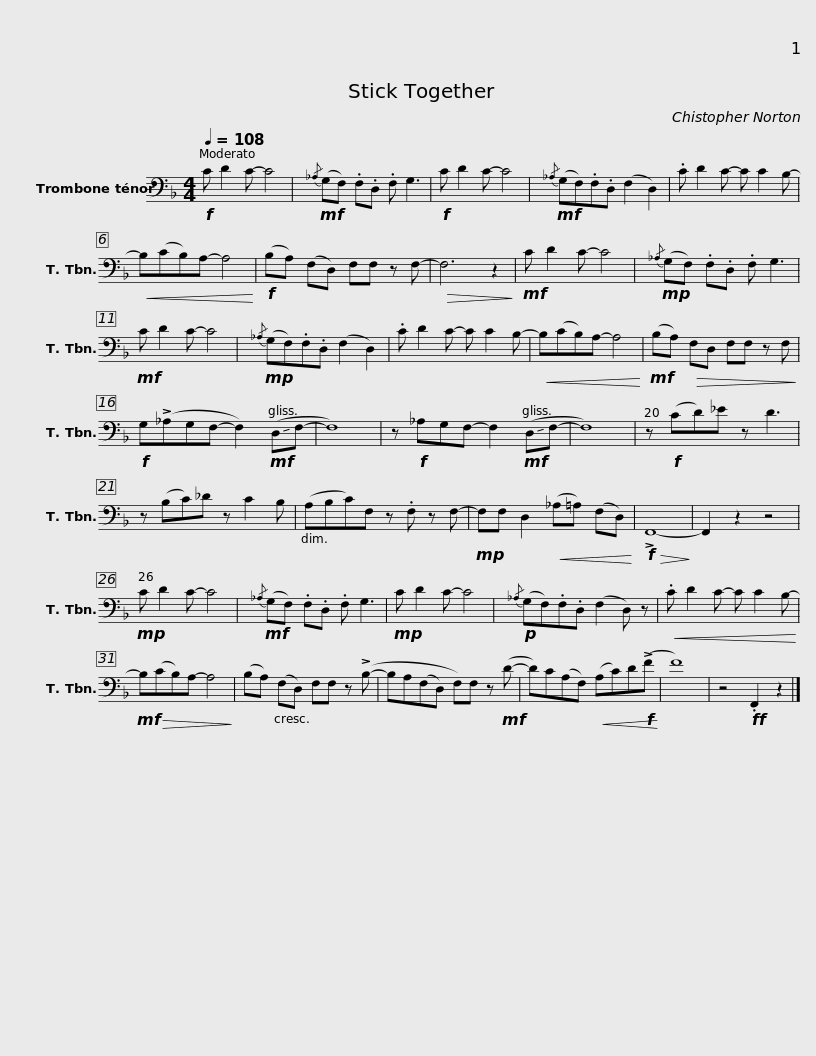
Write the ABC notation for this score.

X:1
L:1/8
Q:1/4=108
M:4/4
I:linebreak $
K:F
V:1 bass
V:1
!f! C D2 C- C4 |!mf!{/_A,} (G,F,) .F,.D, .F, G,3 |!f! C D2 C- C4 |!mf!{/_A,} (G,F,).F,.D, (F,2 D,2) |$ .C D2 C- C C2 B,- | %5
!<(! B,(CB,)A,- A,4!<)! |!f! (B,A,) (F,D,) F,F, z F,- |!>(! F,6 z2!>)! |$!mf! C D2 C- C4 |!mp!{/_A,} (G,F,) .F,.D, .F, G,3 | %10
!mf! C D2 C- C4 |!mp!{/_A,} (G,F,).F,.D, (F,2 D,2) |$ .C D2 C- C C2 B,- |!<(! B,(CB,)A,- A,4!<)! |!mf! (B,A,)!>(! F,D, F,F, z F,!>)! | %15
!f! G,(!>!_A,G,F,- F,2)!mf! (!-(!D,!-)!F,- | F,8) |$ z!f! _A,G,F,- F,2!mf! (!-(!D,!-)!F,- | F,8) | z!f! (CD)_E z D3 | %20
 z (B,C)_D z C2- B, | (A,B,C)F, z .F, z F,- |$!mp! F,F,- D,2!<(! (_A,=A,) (F,D,)!<)! |!f!!>(! !>!F,,8-!>)! | F,,2 z2 z4 | %25
!mp! C D2 C- C4 |!mf!{/_A,} (G,F,) .F,.D, .F, G,3 |$!mp! C D2 C- C4 |!p!{/_A,} (G,F,).F,.D, (F,2 D,) z |!<(! .C D2 C- C C2 B,-!<)! | %30
!mf! B,!>(!(CB,)A,- A,4!>)! |$ (B,A,) (F,D,) F,F, z (!>!B,- | B,A,(F,D,) F,)F, z!mf! (D- | D)C(A,F,)!<(! (A,C)D!f!(!>!F!<)! | F8) | %35
 z4!ff! .F,,2 z2 |] %36
